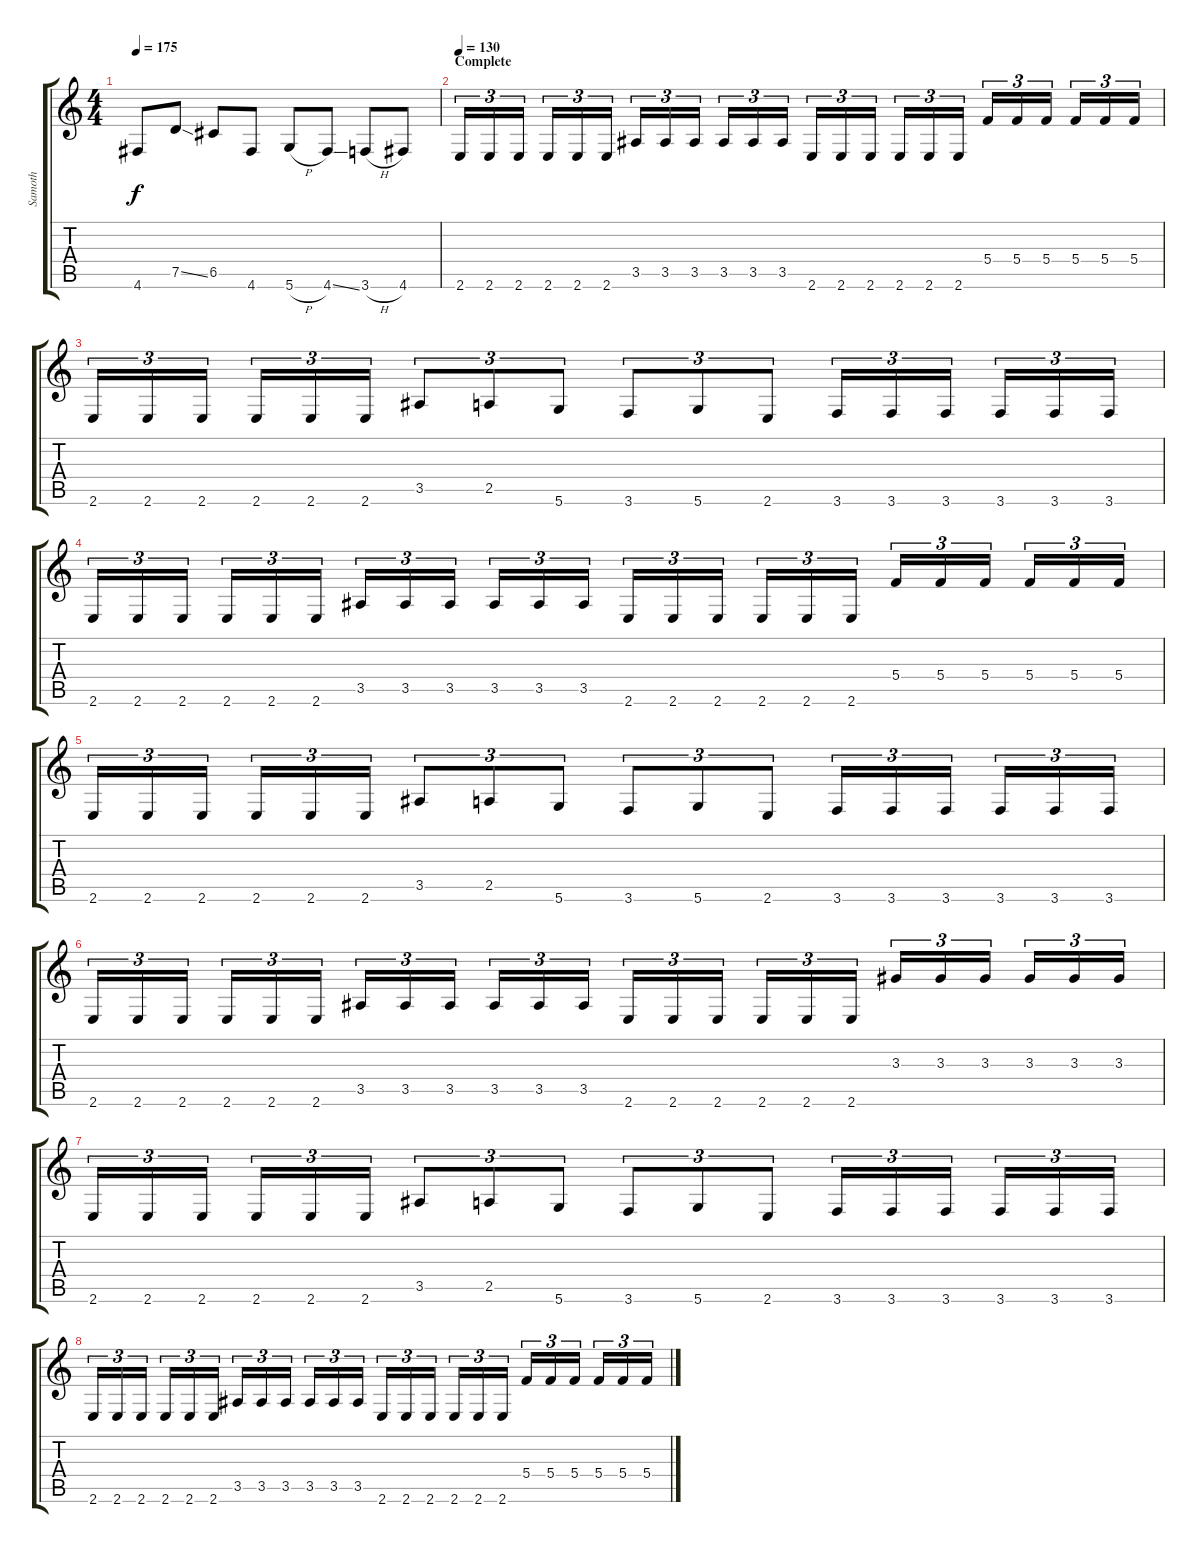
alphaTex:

\track ("Samoth" "Samoth") {instrument distortionguitar}
\staff {score tabs}
\tuning (D4 A3 F3 C3 G2 D2) {hide}
\ts (4 4)
\tempo 175
\clef g2
\ks c
4.6.8{dy f} 7.5{ss}.8 6.5.8 4.6.8 5.6{h}.8 4.6{ss}.8 3.6{h}.8 4.6.8 |
\section ("" "Complete")
\tempo 130
2.6.16{tu (3 2)} 2.6.16{tu (3 2)} 2.6.16{tu (3 2)} 2.6.16{tu (3 2)} 2.6.16{tu (3 2)} 2.6.16{tu (3 2)} 3.5.16{tu (3 2)} 3.5.16{tu (3 2)} 3.5.16{tu (3 2)} 3.5.16{tu (3 2)} 3.5.16{tu (3 2)} 3.5.16{tu (3 2)} 2.6.16{tu (3 2)} 2.6.16{tu (3 2)} 2.6.16{tu (3 2)} 2.6.16{tu (3 2)} 2.6.16{tu (3 2)} 2.6.16{tu (3 2)} 5.4.16{tu (3 2)} 5.4.16{tu (3 2)} 5.4.16{tu (3 2)} 5.4.16{tu (3 2)} 5.4.16{tu (3 2)} 5.4.16{tu (3 2)} |
2.6.16{tu (3 2)} 2.6.16{tu (3 2)} 2.6.16{tu (3 2)} 2.6.16{tu (3 2)} 2.6.16{tu (3 2)} 2.6.16{tu (3 2)} 3.5.8{tu (3 2)} 2.5.8{tu (3 2)} 5.6.8{tu (3 2)} 3.6.8{tu (3 2)} 5.6.8{tu (3 2)} 2.6.8{tu (3 2)} 3.6.16{tu (3 2)} 3.6.16{tu (3 2)} 3.6.16{tu (3 2)} 3.6.16{tu (3 2)} 3.6.16{tu (3 2)} 3.6.16{tu (3 2)} |
2.6.16{tu (3 2)} 2.6.16{tu (3 2)} 2.6.16{tu (3 2)} 2.6.16{tu (3 2)} 2.6.16{tu (3 2)} 2.6.16{tu (3 2)} 3.5.16{tu (3 2)} 3.5.16{tu (3 2)} 3.5.16{tu (3 2)} 3.5.16{tu (3 2)} 3.5.16{tu (3 2)} 3.5.16{tu (3 2)} 2.6.16{tu (3 2)} 2.6.16{tu (3 2)} 2.6.16{tu (3 2)} 2.6.16{tu (3 2)} 2.6.16{tu (3 2)} 2.6.16{tu (3 2)} 5.4.16{tu (3 2)} 5.4.16{tu (3 2)} 5.4.16{tu (3 2)} 5.4.16{tu (3 2)} 5.4.16{tu (3 2)} 5.4.16{tu (3 2)} |
2.6.16{tu (3 2)} 2.6.16{tu (3 2)} 2.6.16{tu (3 2)} 2.6.16{tu (3 2)} 2.6.16{tu (3 2)} 2.6.16{tu (3 2)} 3.5.8{tu (3 2)} 2.5.8{tu (3 2)} 5.6.8{tu (3 2)} 3.6.8{tu (3 2)} 5.6.8{tu (3 2)} 2.6.8{tu (3 2)} 3.6.16{tu (3 2)} 3.6.16{tu (3 2)} 3.6.16{tu (3 2)} 3.6.16{tu (3 2)} 3.6.16{tu (3 2)} 3.6.16{tu (3 2)} |
2.6.16{tu (3 2)} 2.6.16{tu (3 2)} 2.6.16{tu (3 2)} 2.6.16{tu (3 2)} 2.6.16{tu (3 2)} 2.6.16{tu (3 2)} 3.5.16{tu (3 2)} 3.5.16{tu (3 2)} 3.5.16{tu (3 2)} 3.5.16{tu (3 2)} 3.5.16{tu (3 2)} 3.5.16{tu (3 2)} 2.6.16{tu (3 2)} 2.6.16{tu (3 2)} 2.6.16{tu (3 2)} 2.6.16{tu (3 2)} 2.6.16{tu (3 2)} 2.6.16{tu (3 2)} 3.3.16{tu (3 2)} 3.3.16{tu (3 2)} 3.3.16{tu (3 2)} 3.3.16{tu (3 2)} 3.3.16{tu (3 2)} 3.3.16{tu (3 2)} |
2.6.16{tu (3 2)} 2.6.16{tu (3 2)} 2.6.16{tu (3 2)} 2.6.16{tu (3 2)} 2.6.16{tu (3 2)} 2.6.16{tu (3 2)} 3.5.8{tu (3 2)} 2.5.8{tu (3 2)} 5.6.8{tu (3 2)} 3.6.8{tu (3 2)} 5.6.8{tu (3 2)} 2.6.8{tu (3 2)} 3.6.16{tu (3 2)} 3.6.16{tu (3 2)} 3.6.16{tu (3 2)} 3.6.16{tu (3 2)} 3.6.16{tu (3 2)} 3.6.16{tu (3 2)} |
2.6.16{tu (3 2)} 2.6.16{tu (3 2)} 2.6.16{tu (3 2)} 2.6.16{tu (3 2)} 2.6.16{tu (3 2)} 2.6.16{tu (3 2)} 3.5.16{tu (3 2)} 3.5.16{tu (3 2)} 3.5.16{tu (3 2)} 3.5.16{tu (3 2)} 3.5.16{tu (3 2)} 3.5.16{tu (3 2)} 2.6.16{tu (3 2)} 2.6.16{tu (3 2)} 2.6.16{tu (3 2)} 2.6.16{tu (3 2)} 2.6.16{tu (3 2)} 2.6.16{tu (3 2)} 5.4.16{tu (3 2)} 5.4.16{tu (3 2)} 5.4.16{tu (3 2)} 5.4.16{tu (3 2)} 5.4.16{tu (3 2)} 5.4.16{tu (3 2)}
